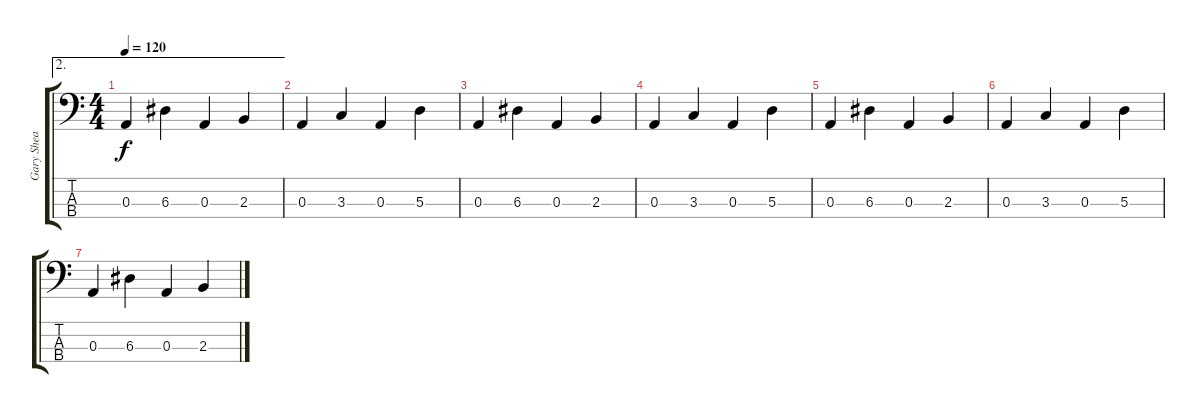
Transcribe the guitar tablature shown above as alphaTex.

\track ("Gary Shea" "Gary Shea") {instrument slapbass1}
\staff {score tabs}
\tuning (G2 D2 A1 E1) {hide}
\ae 2
\ts (4 4)
\tempo 120
\clef f4
\ks c
0.3.4{dy f} 6.3.4 0.3.4 2.3.4 |
0.3.4 3.3.4 0.3.4 5.3.4 |
0.3.4 6.3.4 0.3.4 2.3.4 |
0.3.4 3.3.4 0.3.4 5.3.4 |
0.3.4 6.3.4 0.3.4 2.3.4 |
0.3.4 3.3.4 0.3.4 5.3.4 |
0.3.4 6.3.4 0.3.4 2.3.4
